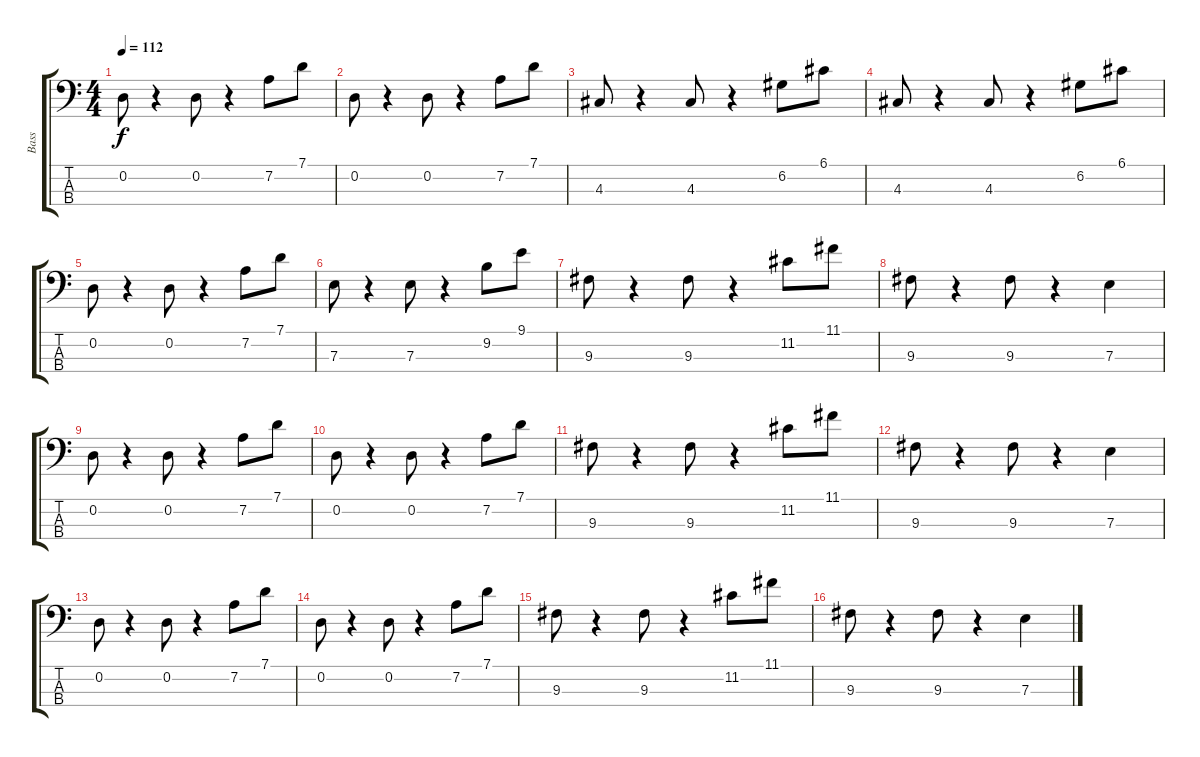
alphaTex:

\track ("Bass" "Bass") {instrument acousticbass}
\staff {score tabs}
\tuning (G2 D2 A1 E1) {hide}
\ts (4 4)
\tempo 112
\clef f4
\ks c
0.2.8{dy f} r.4 0.2.8 r.4 7.2.8 7.1.8 |
0.2.8 r.4 0.2.8 r.4 7.2.8 7.1.8 |
4.3.8 r.4 4.3.8 r.4 6.2.8 6.1.8 |
4.3.8 r.4 4.3.8 r.4 6.2.8 6.1.8 |
0.2.8 r.4 0.2.8 r.4 7.2.8 7.1.8 |
7.3.8 r.4 7.3.8 r.4 9.2.8 9.1.8 |
9.3.8 r.4 9.3.8 r.4 11.2.8 11.1.8 |
9.3.8 r.4 9.3.8 r.4 7.3.4 |
0.2.8 r.4 0.2.8 r.4 7.2.8 7.1.8 |
0.2.8 r.4 0.2.8 r.4 7.2.8 7.1.8 |
9.3.8 r.4 9.3.8 r.4 11.2.8 11.1.8 |
9.3.8 r.4 9.3.8 r.4 7.3.4 |
0.2.8 r.4 0.2.8 r.4 7.2.8 7.1.8 |
0.2.8 r.4 0.2.8 r.4 7.2.8 7.1.8 |
9.3.8 r.4 9.3.8 r.4 11.2.8 11.1.8 |
9.3.8 r.4 9.3.8 r.4 7.3.4
